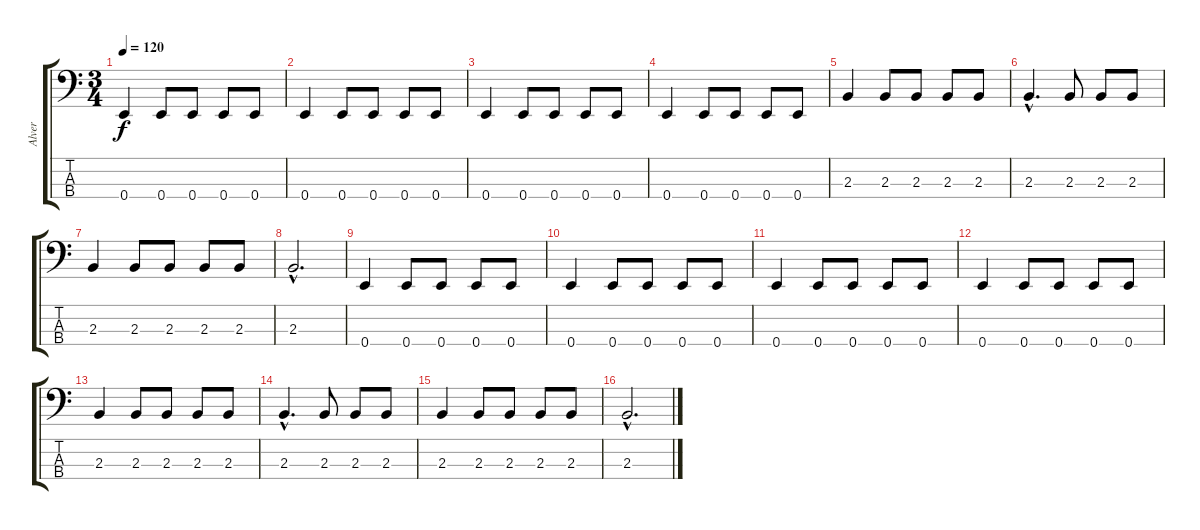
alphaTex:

\track ("Alver" "Alver") {instrument electricbassfinger}
\staff {score tabs}
\tuning (G2 D2 A1 E1) {hide}
\ts (3 4)
\tempo 120
\clef f4
\ks c
0.4.4{dy f} 0.4.8 0.4.8 0.4.8 0.4.8 |
0.4.4 0.4.8 0.4.8 0.4.8 0.4.8 |
0.4.4 0.4.8 0.4.8 0.4.8 0.4.8 |
0.4.4 0.4.8 0.4.8 0.4.8 0.4.8 |
2.3.4 2.3.8 2.3.8 2.3.8 2.3.8 |
2.3{hac}.4{d} 2.3.8 2.3.8 2.3.8 |
2.3.4 2.3.8 2.3.8 2.3.8 2.3.8 |
2.3{hac}.2{d} |
0.4.4 0.4.8 0.4.8 0.4.8 0.4.8 |
0.4.4 0.4.8 0.4.8 0.4.8 0.4.8 |
0.4.4 0.4.8 0.4.8 0.4.8 0.4.8 |
0.4.4 0.4.8 0.4.8 0.4.8 0.4.8 |
2.3.4 2.3.8 2.3.8 2.3.8 2.3.8 |
2.3{hac}.4{d} 2.3.8 2.3.8 2.3.8 |
2.3.4 2.3.8 2.3.8 2.3.8 2.3.8 |
2.3{hac}.2{d}
